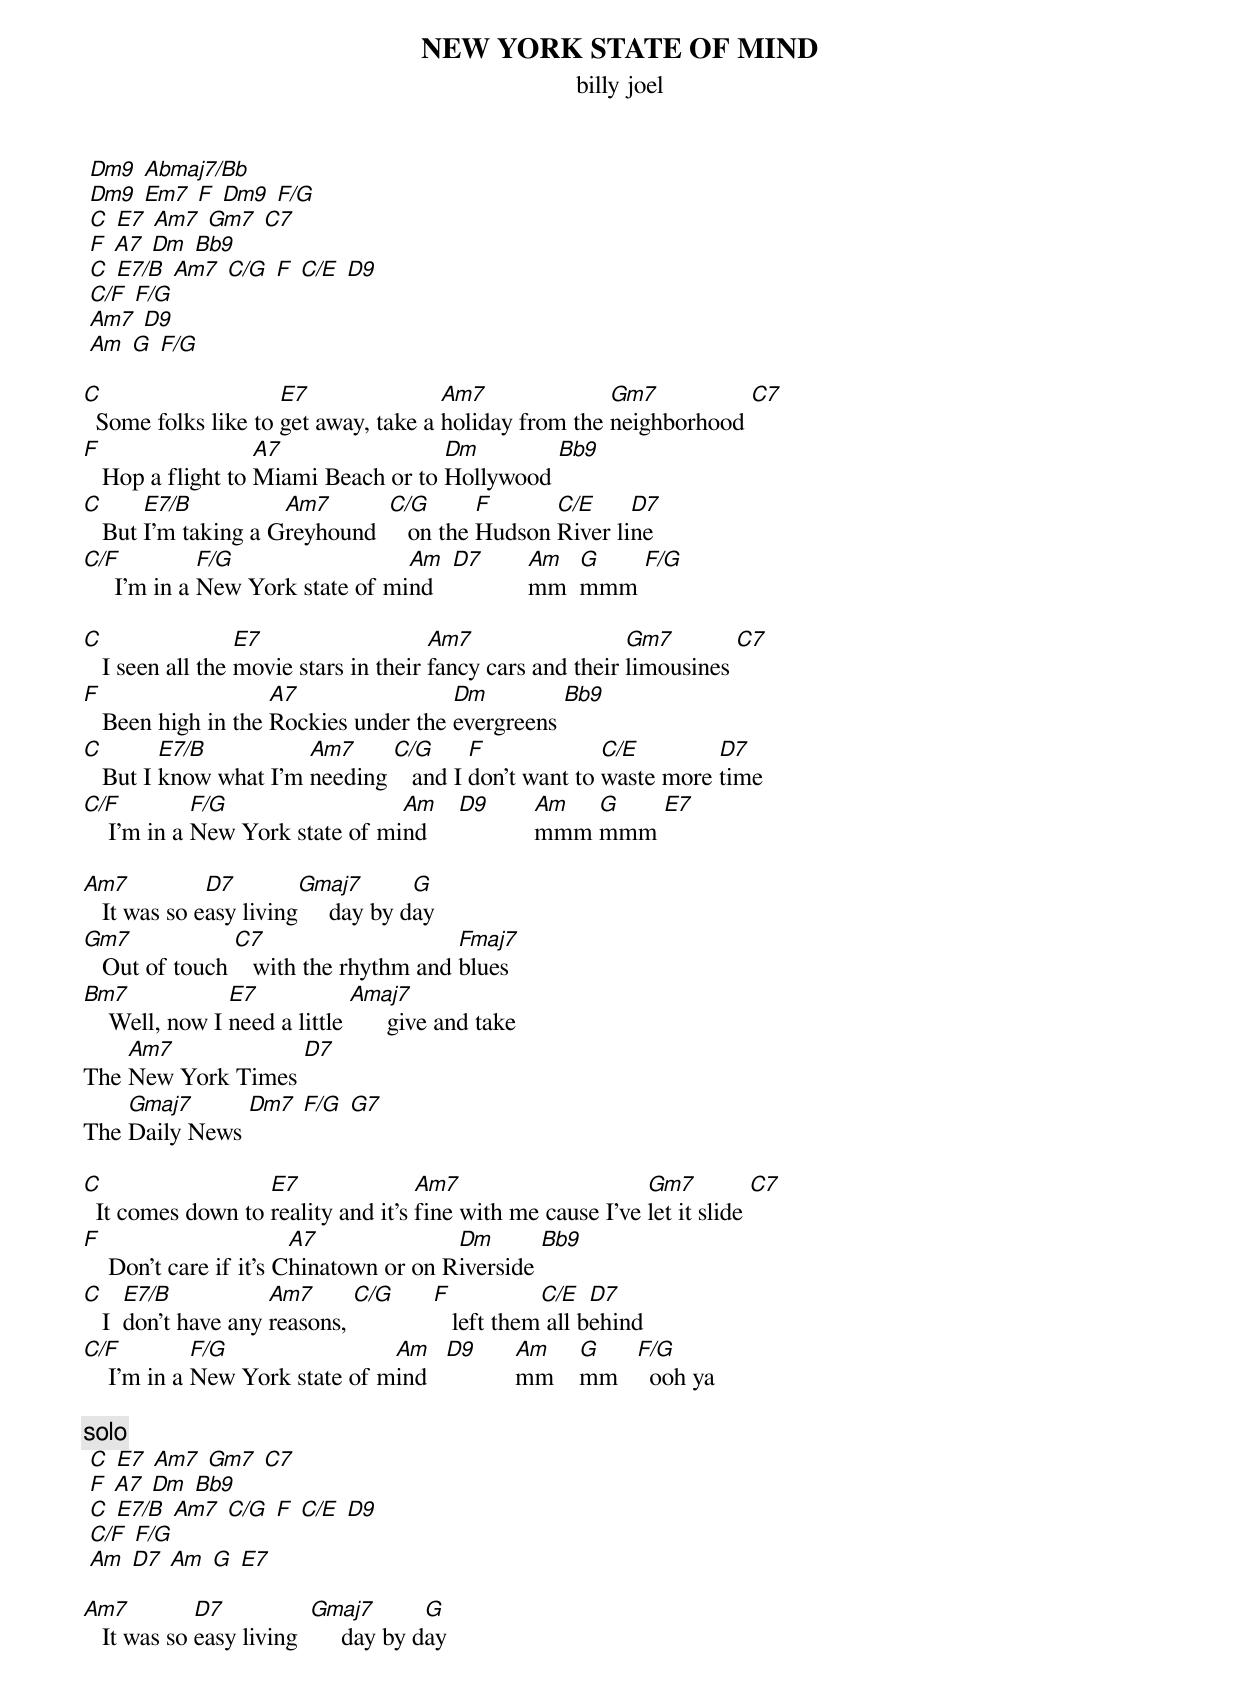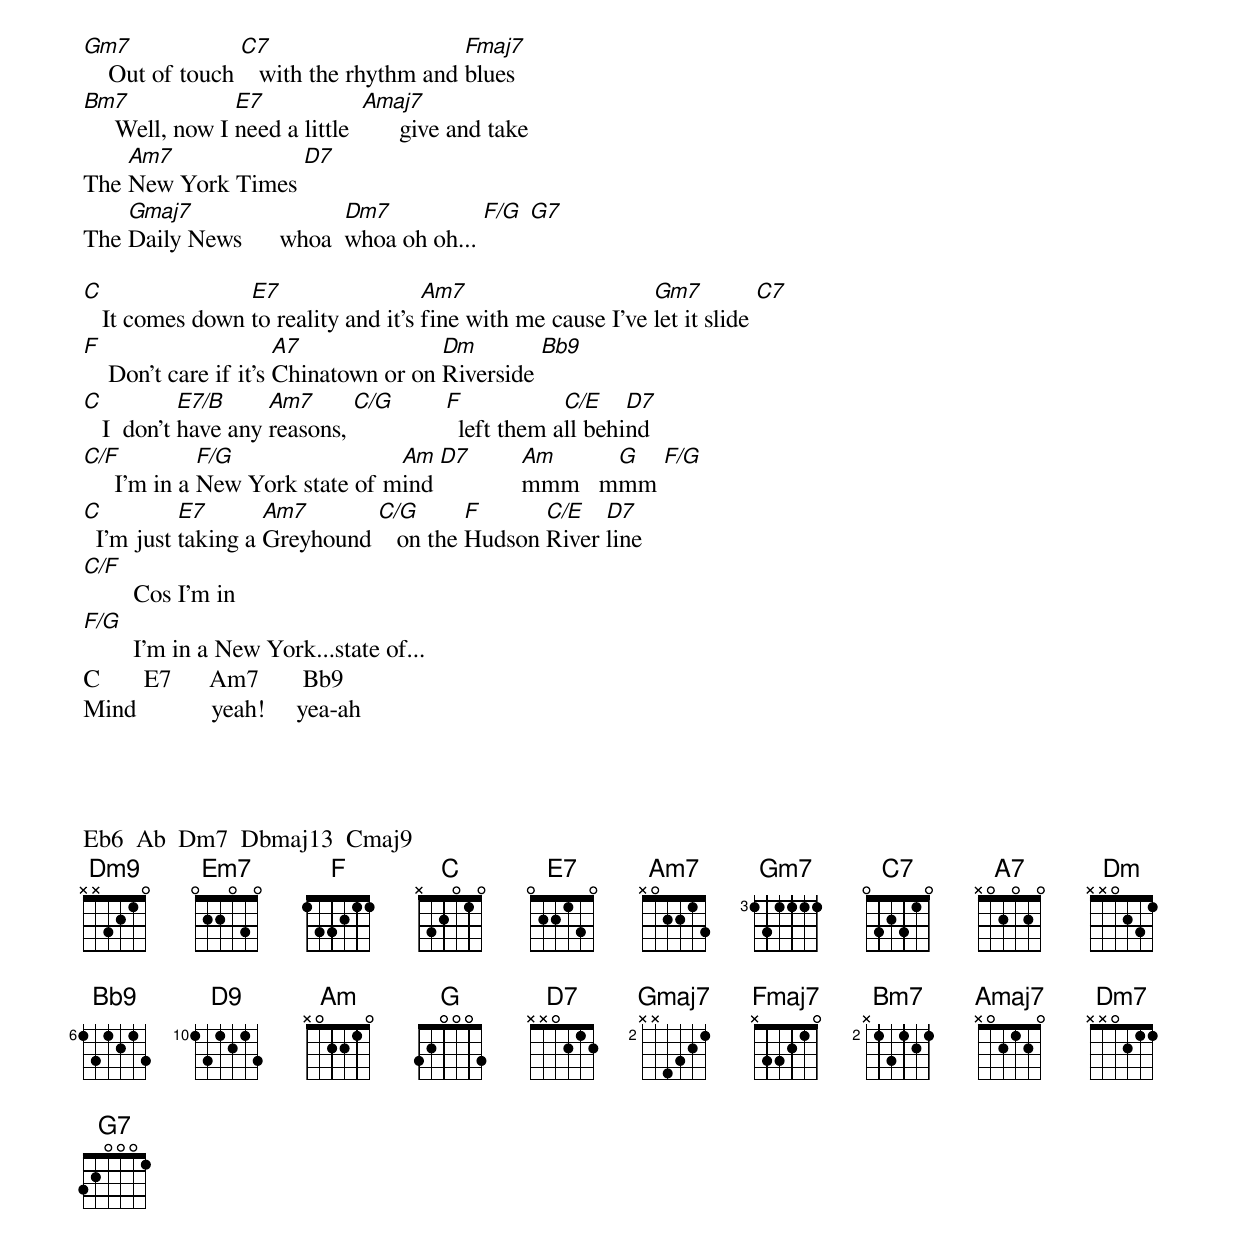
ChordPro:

{title: NEW YORK STATE OF MIND }
{subtitle: billy joel}

 [Dm9] [Abmaj7/Bb]
 [Dm9] [Em7] [F] [Dm9] [F/G]
 [C] [E7] [Am7] [Gm7] [C7]
 [F] [A7] [Dm] [Bb9]
 [C] [E7/B] [Am7] [C/G] [F] [C/E] [D9]
 [C/F] [F/G]
 [Am7] [D9]
 [Am] [G] [F/G]

[C]  Some folks like to [E7]get away, take a [Am7]holiday from the [Gm7]neighborhood [C7]
[F]   Hop a flight to [A7]Miami Beach or to [Dm]Hollywood [Bb9]
[C]   But [E7/B]I'm taking a G[Am7]reyhound  [C/G]   on the [F]Hudson [C/E]River li[D7]ne
[C/F]     I'm in a [F/G]New York state of mi[Am]nd   [D7]       [Am]mm  [G]mmm [F/G]

[C]   I seen all the [E7]movie stars in their [Am7]fancy cars and their [Gm7]limousines [C7]
[F]   Been high in the [A7]Rockies under the [Dm]evergreens [Bb9]
[C]   But I [E7/B]know what I'm [Am7]needing [C/G]   and I [F]don't want to [C/E]waste more [D7]time
[C/F]    I'm in a [F/G]New York state of mi[Am]nd     [D9]       [Am]mmm [G]mmm [E7]

[Am7]   It was so e[D7]asy living[Gmaj7]     day by d[G]ay
[Gm7]   Out of touch [C7]   with the rhythm and [Fmaj7]blues
[Bm7]    Well, now I [E7]need a little [Amaj7]      give and take
The [Am7]New York Times [D7]
The [Gmaj7]Daily News [Dm7] [F/G] [G7]

[C]  It comes down to [E7]reality and it's [Am7]fine with me cause I've [Gm7]let it slide [C7]
[F]    Don't care if it's C[A7]hinatown or on R[Dm]iverside [Bb9]
[C]   I  [E7/B]don't have any [Am7]reasons, [C/G]      [F]   left them[C/E] all b[D7]ehind
[C/F]    I'm in a [F/G]New York state of m[Am]ind   [D9]      [Am]mm    [G]mm   [F/G]  ooh ya

{c:solo}
 [C] [E7] [Am7] [Gm7] [C7]
 [F] [A7] [Dm] [Bb9]
 [C] [E7/B] [Am7] [C/G] [F] [C/E] [D9]
 [C/F] [F/G]
 [Am] [D7] [Am] [G] [E7]

[Am7]   It was so [D7]easy living  [Gmaj7]     day by d[G]ay
[Gm7]    Out of touch [C7]   with the rhythm and [Fmaj7]blues
[Bm7]     Well, now I [E7]need a little  [Amaj7]      give and take
The [Am7]New York Times [D7]
The [Gmaj7]Daily News      whoa  [Dm7]whoa oh oh... [F/G] [G7]

[C]   It comes down [E7]to reality and it's [Am7]fine with me cause I've [Gm7]let it slide [C7]
[F]    Don't care if it's [A7]Chinatown or on [Dm]Riverside [Bb9]
[C]   I  don't [E7/B]have any [Am7]reasons, [C/G]        [F]  left them a[C/E]ll behi[D7]nd
[C/F]     I'm in a [F/G]New York state of m[Am]ind [D7]        [Am]mmm   m[G]mm [F/G]
[C]  I'm just [E7]taking a [Am7]Greyhound [C/G]   on the [F]Hudson [C/E]River [D7]line
[C/F]        Cos I'm in
[F/G]        I'm in a New York...state of...
C       E7      Am7       Bb9
Mind            yeah!     yea-ah




Eb6  Ab  Dm7  Dbmaj13  Cmaj9
